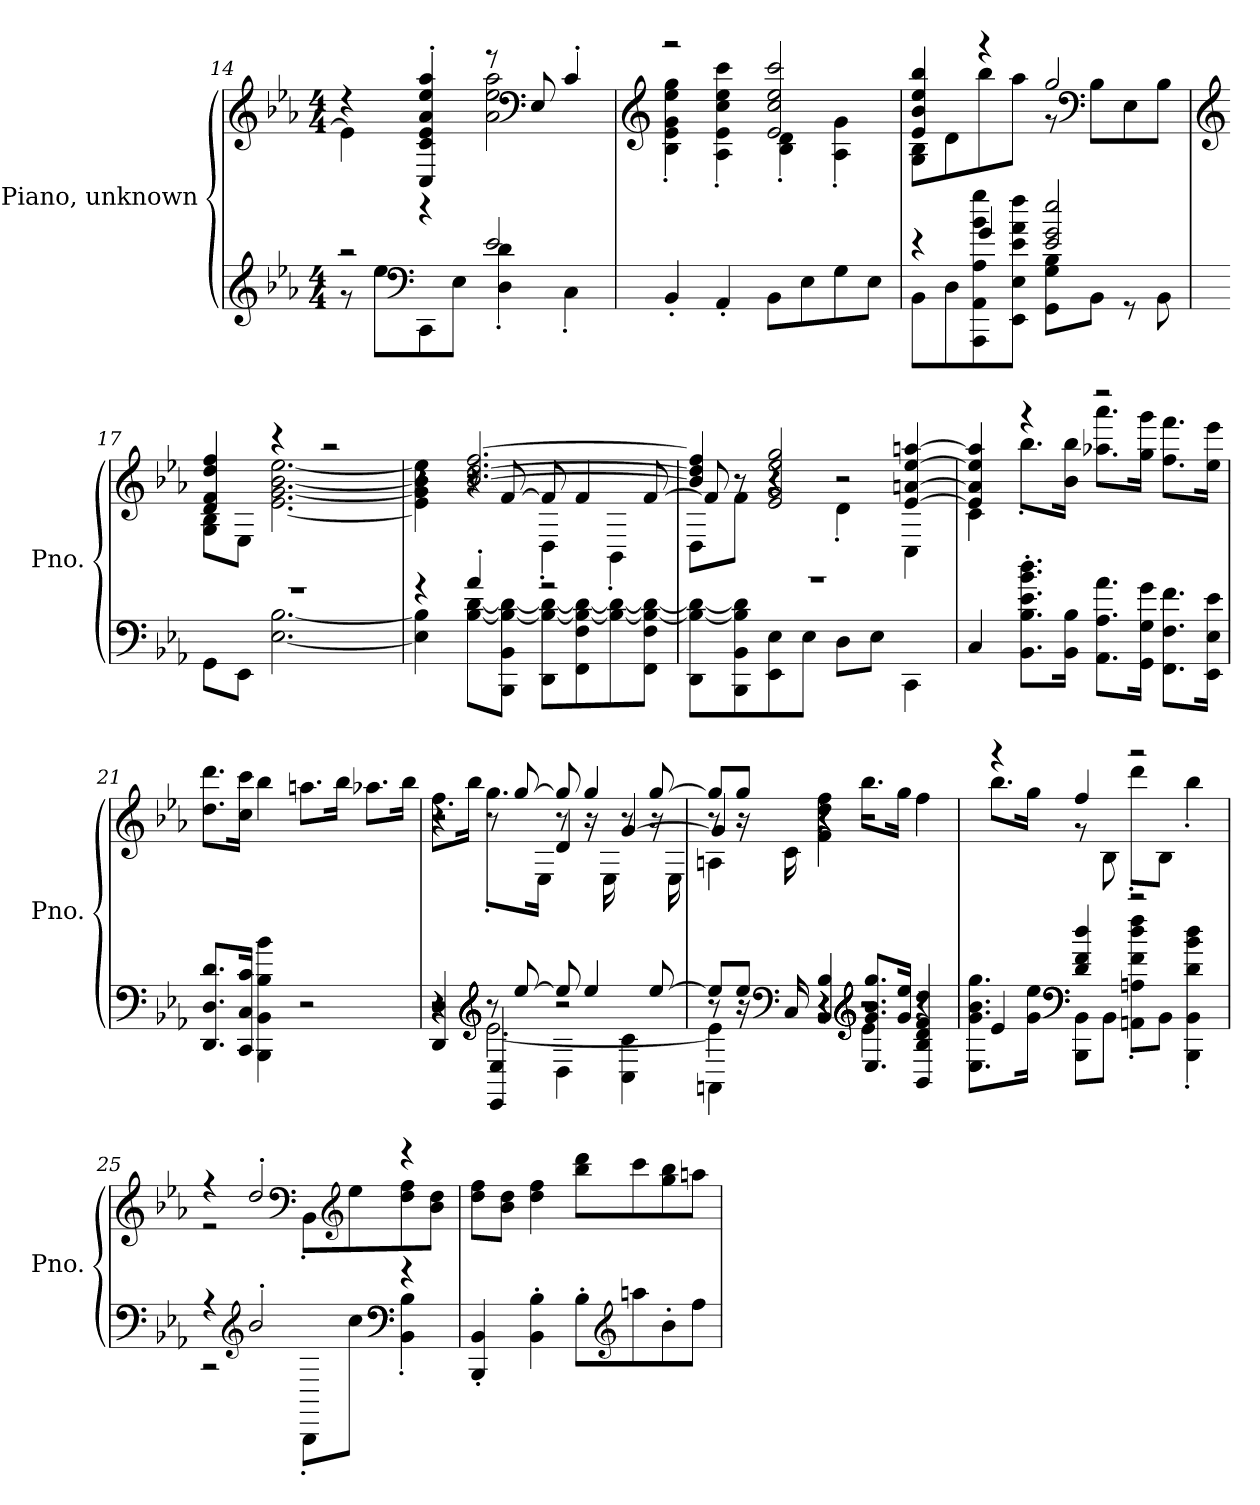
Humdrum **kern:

**kern	**kern
*part1	*part1
*staff2	*staff1
*I"Piano, unknown	*
*I'Pno.	*
!!LO:LB:g=z
*clefG2	*clefG2
*k[b-e-a-]	*k[b-e-a-]
*M4/4	*M4/4
=14	=14
*^	*^
2r	8r	4r	4e-\]
.	8ee-\L	.	.
*clefF4	*	*	*
.	8CC\	4C/' 4c/' 4e-/' 4a-/' 4ee-/' 4aa-/'	4r
.	8E-\J	.	.
2e-/	4D\' 4d\'	8r	2a-\ 2ee-\ 2aa-\
*	*	*clefF4	*
.	.	8E-/	.
.	4C'\	4c'/	.
*v	*v	*	*
=15	=15	=15
*	*clefG2	*
4BB-'/	2r	4B-\' 4e-\' 4g\' 4ee-\' 4gg\'
4AA-'/	.	4A-\' 4e-\' 4cc\' 4ee-\' 4ccc\'
8BB-\L	2e-/ 2cc/ 2ee-/ 2ccc/	4B-\' 4d\'
8E-\	.	.
8G\	.	4A-\' 4g\'
8E-\J	.	.
=16	=16	=16
*^	*	*
4r	8BB-\L	4e-/ 4b-/ 4ee-/ 4bb-/	8G\ 8B-\L
.	8D\	.	8d\
4g/	8AAA-\ 8AA-\ 8A-\ 8b-\ 8gg\	4r	8bb-\
.	8EE-\ 8E-\ 8e-\ 8a-\ 8ff\J	.	8aa-\J
2e-/ 2g/ 2ee-/	8GG\ 8G\ 8B-\L	2gg/	8r
*	*	*clefF4	*
.	8BB-\J	.	8B-\L
.	8r	.	8E-\
.	8BB-\	.	8B-\J
=17	=17	=17	=17
*	*	*clefG2	*
1r	8GG\L	4d/ 4f/ 4dd/ 4ff/	8G\ 8B-\L
.	8EE-\J	.	8E-\J
.	[2.E-\ [2.B-\	4r	[2.e-\ [2.g\ [2.b-\ [2.ee-\
.	.	2r	.
!!LO:LB:g=z
=18	=18	=18	=18
*	*	*	*^
4r	4E-\] 4B-\]	4r	4e-\] 4g\] 4b-\] 4ee-\]	4r
4a-'/	[8B-\ [8d\L	[2.b-/ [2.dd/ [2.ff/	4r	8r
.	8BBB-\ 8BB-\ 8B-\_ 8d\_J	.	.	[8f/
2r	8DD\ 8B-\_ 8d\_L	.	4D'\	8f/]
.	8FF\ 8F\ 8B-\_ 8d\_	.	.	4f/
.	8B-\_ 8d\_	.	4BB-'\	.
.	8FF\ 8F\ 8B-\_ 8d\_J	.	.	[8f/
=19	=19	=19	=19	=19
1r	8DD\ 8B-\_ 8d\_L	4b-/] 4dd/] 4ff/]	8D\L	8f/]
.	8BBB-\ 8BB-\ 8B-\] 8d\]	.	8f\J	8r
.	8EE-\ 8E-\	2e-/ 2g/ 2ee-/ 2gg/	4r	4r
.	8E-\J	.	.	.
.	8D\L	.	4d'\	2r
.	8E-\J	.	.	.
.	4CC\	[4e-/ [4an/ [4ee-/ [4aan/	4C\	.
*v	*v	*	*	*
*	*	*v	*v
=20	=20	=20
4C/	4e-/] 4a/] 4ee-/] 4aa/]	4c\
8.BB-\' 8.B-\' 8.e-\' 8.b-\' 8.dd\'L	4r	8.bb-'\L
16BB-\ 16B-\Jk	.	16b-\ 16bb-\Jk
8.AA-\ 8.A-\ 8.a-\L	2r	8.aa-X\ 8.aaa-\L
16GG\ 16G\ 16g\Jk	.	16gg\ 16ggg\Jk
8.FF\ 8.F\ 8.f\L	.	8.ff\ 8.fff\L
16EE-\ 16E-\ 16e-\Jk	.	16ee-\ 16eee-\Jk
*	*v	*v
!!LO:LB:g=z
=21	=21
8.DD/ 8.D/ 8.d/L	8.dd\ 8.ddd\L
16CC/ 16C/ 16c/Jk	16cc\ 16ccc\Jk
4BBB-\ 4BB-\ 4B-\ 4b-\	4bb-\
2r	8.aan\L
.	16bb-\Jk
.	8.aa-X\L
.	16bb-\Jk
=22	=22
*^	*^
*	*^	*	*^
*	*	*^	*	*	*
4r	4r	4DD/ 4D/	2r	4r	8.ff\L	2r
.	.	.	.	.	16bb-\Jk	.
*clefG2	*	*	*	*	*	*
8r	[2.e-\	4EE-/ 4E-/	.	8r	8.gg'\L	.
[8ee-/	.	.	.	[8gg/	.	.
.	.	.	.	.	16E-\Jk	.
8ee-/]	.	2r	4D\	8gg/]	8r	4d/
4ee-/	.	.	.	4gg/	16r	.
.	.	.	.	.	16E-\	.
.	.	.	4C\ 4c\	.	8r	[4g/
[8ee-/	.	.	.	[8gg/	16r	.
.	.	.	.	.	16E-\	.
=23	=23	=23	=23	=23	=23	=23
*	*	*	*	*	*	*^
8ee-/L]	4e-\]	8r	4AAn\	8gg/L]	8r	4g/]	4An\
8ee-/J	.	16r	.	8gg/J	16r	.	.
*clefF4	*	*	*	*	*	*	*
.	.	16C/	.	.	16c\	.	.
4r	4r	4BB-/ 4B-/	4r	4r	4f\ 4dd\ 4ff\	4r	4r
*clefG2	*	*	*	*	*	*	*
2r	4e-\	8.E-/ 8.g/ 8.b-/ 8.gg/L	2r	2r	8.bb-\L	2r	2r
.	.	16g/ 16ee-/Jk	.	.	16gg\Jk	.	.
.	4r	4BB-/ 4B-/ 4d/ 4f/ 4dd/	.	.	4ff\	.	.
*	*v	*v	*v	*	*	*	*
*	*	*	*v	*v	*v
!!LO:PB:g=z
=24	=24	=24	=24
4e-/	8.E-\ 8.g\ 8.b-\ 8.gg\L	4r	8.bb-\L
.	16g\ 16ee-\Jk	.	16gg\Jk
*clefF4	*	*	*
4d/ 4f/ 4dd/	8BBB-\ 8BB-\L	4ff/	8r
.	8BB-\J	.	8B-\
2r	8AAn\' 8An\' 8f\' 8dd\' 8ff\'L	2r	8ddd'\L
.	8BB-\J	.	8B-\J
.	4BBB-\' 4BB-\' 4d\' 4b-\' 4dd\'	.	4bb-'\
=25	=25	=25	=25
4r	2r	4r	2r
*clefG2	*	*	*
2b-'/	.	2dd'/	.
*	*	*clefF4	*
.	8BBB-'\L	.	8BB-'\L
*	*	*clefG2	*
.	8cc\J	.	8ee-\
*clefF4	*	*	*
4r	4BB-\' 4B-\'	4r	8dd\ 8ff\
.	.	.	8b-\ 8dd\J
*v	*v	*	*
*	*v	*v
=26	=26
4BBB-/' 4BB-/'	8dd\ 8ff\L
.	8b-\ 8dd\J
4BB-\' 4B-\'	4dd\ 4ff\
8B-'\L	8bb-\ 8ddd\L
*clefG2	*
8aan\	8ccc\
8b-'\	8gg\ 8bb-\
8ff\J	8aan\J
=	=
*-	*-
